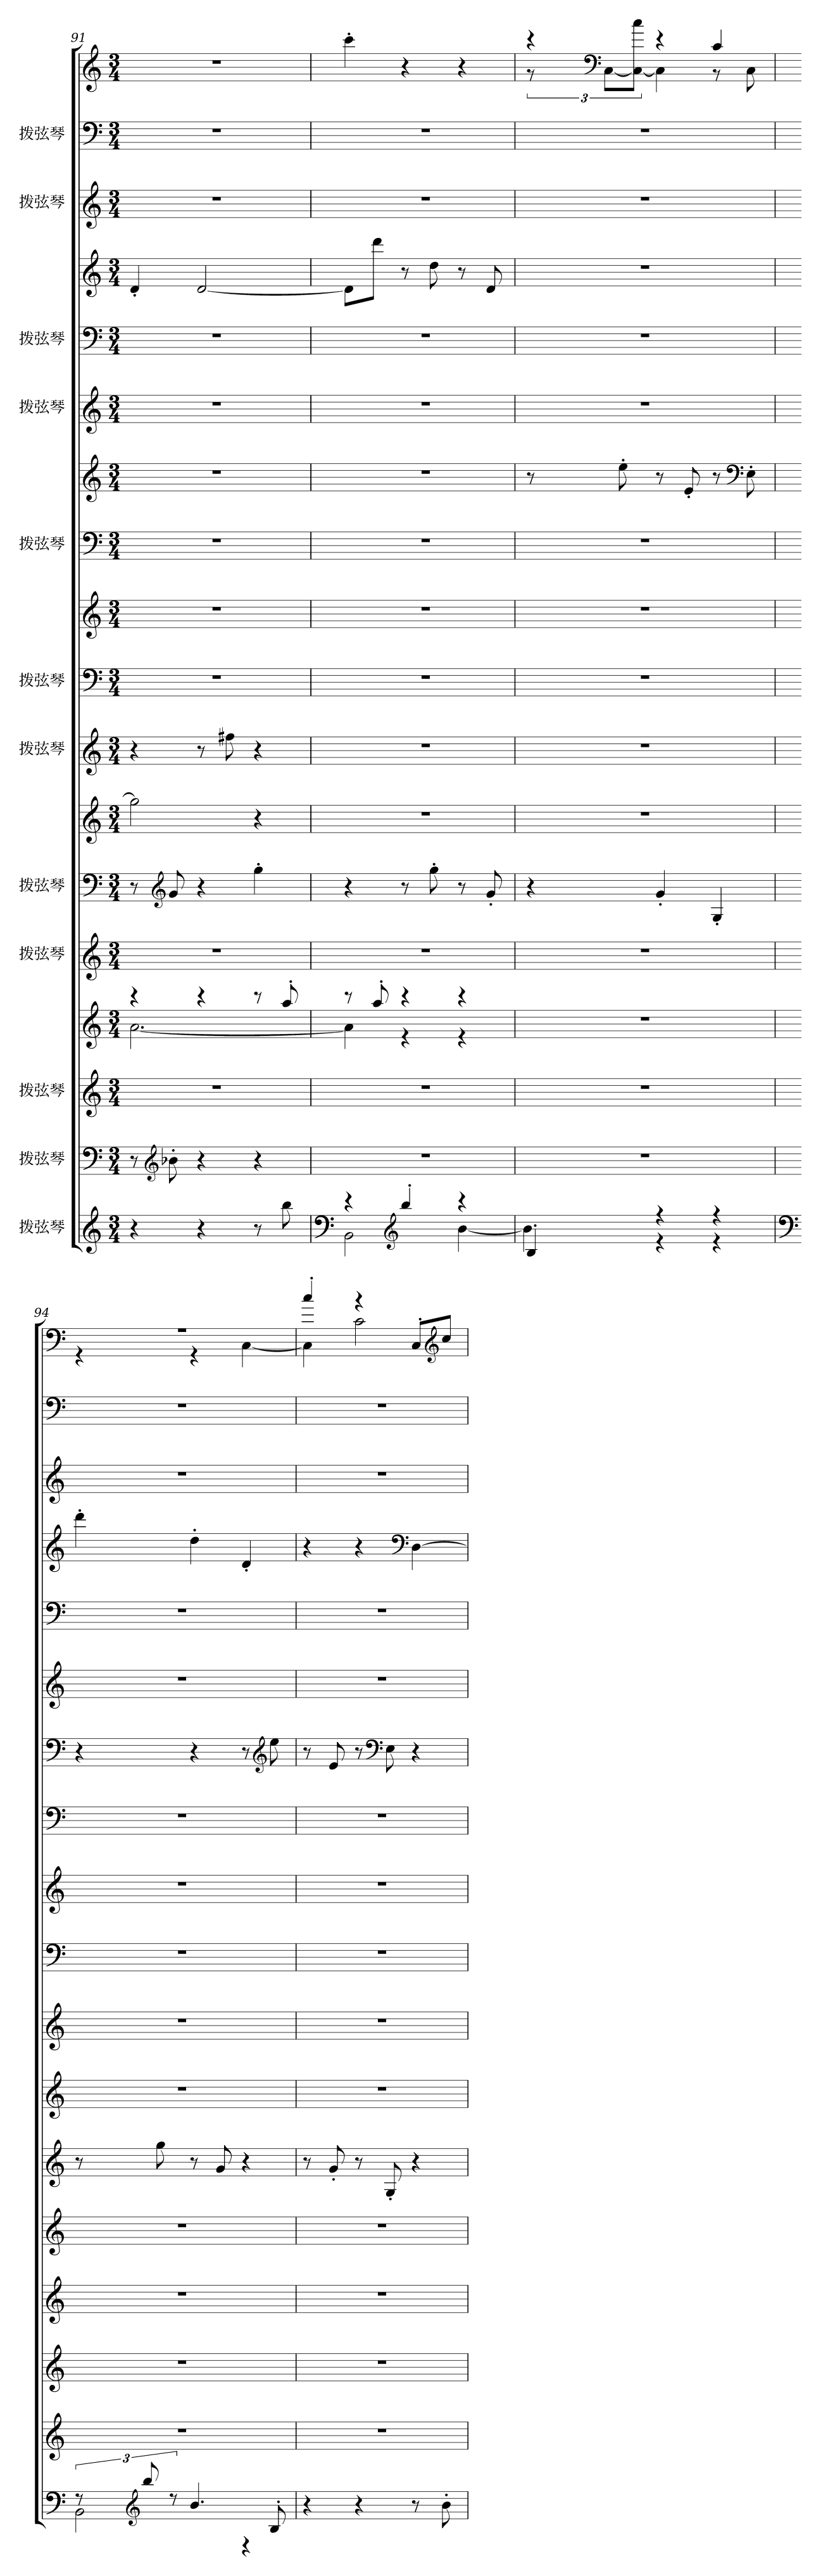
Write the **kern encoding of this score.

**kern	**kern	**kern	**kern	**kern	**kern	**kern	**kern	**kern	**kern	**kern	**kern	**kern	**kern	**kern	**kern	**kern	**kern
*part12	*part11	*part10	*part10	*part9	*part8	*part8	*part7	*part6	*part6	*part5	*part5	*part4	*part3	*part3	*part2	*part1	*part1
*staff18	*staff17	*staff16	*staff15	*staff14	*staff13	*staff12	*staff11	*staff10	*staff9	*staff8	*staff7	*staff6	*staff5	*staff4	*staff3	*staff2	*staff1
*I"拨弦琴	*I"拨弦琴	*I"拨弦琴	*	*I"拨弦琴	*I"拨弦琴	*	*I"拨弦琴	*I"拨弦琴	*	*I"拨弦琴	*	*I"拨弦琴	*I"拨弦琴	*	*I"拨弦琴	*I"拨弦琴	*
*clefG2	*clefF4	*clefG2	*clefG2	*clefG2	*clefF4	*clefG2	*clefG2	*clefF4	*clefG2	*clefF4	*clefG2	*clefG2	*clefF4	*clefG2	*clefG2	*clefF4	*clefG2
*k[]	*k[]	*k[]	*k[]	*k[]	*k[]	*k[]	*k[]	*k[]	*k[]	*k[]	*k[]	*k[]	*k[]	*k[]	*k[]	*k[]	*k[]
*M3/4	*M3/4	*M3/4	*M3/4	*M3/4	*M3/4	*M3/4	*M3/4	*M3/4	*M3/4	*M3/4	*M3/4	*M3/4	*M3/4	*M3/4	*M3/4	*M3/4	*M3/4
=91	=91	=91	=91	=91	=91	=91	=91	=91	=91	=91	=91	=91	=91	=91	=91	=91	=91
*	*	*	*^	*	*	*	*	*	*	*	*	*	*	*	*	*	*
4r	8r	2.r	4r	[2.a\	2.r	8r	2gg\]	4r	2.r	2.r	2.r	2.r	2.r	2.r	4d'/	2.r	2.r	2.r
*	*clefG2	*	*	*	*	*clefG2	*	*	*	*	*	*	*	*	*	*	*	*
.	8b-X'\	.	.	.	.	8g/	.	.	.	.	.	.	.	.	.	.	.	.
4r	4r	.	4r	.	.	4r	.	8r	.	.	.	.	.	.	[2d/	.	.	.
.	.	.	.	.	.	.	.	8ff#X\	.	.	.	.	.	.	.	.	.	.
8r	4r	.	8r	.	.	4gg'\	4r	4r	.	.	.	.	.	.	.	.	.	.
8bb\	.	.	8aa'/	.	.	.	.	.	.	.	.	.	.	.	.	.	.	.
=92	=92	=92	=92	=92	=92	=92	=92	=92	=92	=92	=92	=92	=92	=92	=92	=92	=92	=92
*clefF4	*	*	*	*	*	*	*	*	*	*	*	*	*	*	*	*	*	*
*^	*	*	*	*	*	*	*	*	*	*	*	*	*	*	*	*	*	*
4r	2BB\	2.r	2.r	8r	4a\]	2.r	4r	2.r	2.r	2.r	2.r	2.r	2.r	2.r	2.r	8d\L]	2.r	2.r	4ccc'\
.	.	.	.	8aa'/	.	.	.	.	.	.	.	.	.	.	.	8ddd\J	.	.	.
*clefG2	*	*	*	*	*	*	*	*	*	*	*	*	*	*	*	*	*	*	*
4bb'/	.	.	.	4r	4r	.	8r	.	.	.	.	.	.	.	.	8r	.	.	4r
.	.	.	.	.	.	.	8gg'\	.	.	.	.	.	.	.	.	8dd\	.	.	.
4r	[4b\	.	.	4r	4r	.	8r	.	.	.	.	.	.	.	.	8r	.	.	4r
.	.	.	.	.	.	.	8g'/	.	.	.	.	.	.	.	.	8d/	.	.	.
*	*	*	*	*v	*v	*	*	*	*	*	*	*	*	*	*	*	*	*	*
!!LO:PB:g=z
=93	=93	=93	=93	=93	=93	=93	=93	=93	=93	=93	=93	=93	=93	=93	=93	=93	=93	=93
*	*	*	*	*	*	*	*	*	*	*	*	*	*	*	*	*	*	*^
4B'/	4b\]	2.r	2.r	2.r	2.r	4r	2.r	2.r	2.r	2.r	2.r	8r	2.r	2.r	2.r	2.r	2.r	4r	12r
*	*	*	*	*	*	*	*	*	*	*	*	*	*	*	*	*	*	*clefF4	*
.	.	.	.	.	.	.	.	.	.	.	.	.	.	.	.	.	.	.	[12C\L
.	.	.	.	.	.	.	.	.	.	.	.	8ee'\	.	.	.	.	.	.	.
.	.	.	.	.	.	.	.	.	.	.	.	.	.	.	.	.	.	.	12C\_ 12cc\J
4r	4r	.	.	.	.	4g'/	.	.	.	.	.	8r	.	.	.	.	.	4r	4C\]
.	.	.	.	.	.	.	.	.	.	.	.	8e'/	.	.	.	.	.	.	.
4r	4r	.	.	.	.	4G'/	.	.	.	.	.	8r	.	.	.	.	.	4c/	8r
*	*	*	*	*	*	*	*	*	*	*	*	*clefF4	*	*	*	*	*	*	*
.	.	.	.	.	.	.	.	.	.	.	.	8E'\	.	.	.	.	.	.	8C\
=94	=94	=94	=94	=94	=94	=94	=94	=94	=94	=94	=94	=94	=94	=94	=94	=94	=94	=94	=94
*clefF4	*	*	*	*	*	*	*	*	*	*	*	*	*	*	*	*	*	*	*
12r	2BB\	2.r	2.r	2.r	2.r	8r	2.r	2.r	2.r	2.r	2.r	4r	2.r	2.r	4ddd'\	2.r	2.r	2.r	4r
*clefG2	*	*	*	*	*	*	*	*	*	*	*	*	*	*	*	*	*	*	*
12bb/	.	.	.	.	.	.	.	.	.	.	.	.	.	.	.	.	.	.	.
.	.	.	.	.	.	8gg\	.	.	.	.	.	.	.	.	.	.	.	.	.
12r	.	.	.	.	.	.	.	.	.	.	.	.	.	.	.	.	.	.	.
4.b/	.	.	.	.	.	8r	.	.	.	.	.	4r	.	.	4dd'\	.	.	.	4r
.	.	.	.	.	.	8g/	.	.	.	.	.	.	.	.	.	.	.	.	.
.	4r	.	.	.	.	4r	.	.	.	.	.	8r	.	.	4d'/	.	.	.	[4C\
*	*	*	*	*	*	*	*	*	*	*	*	*clefG2	*	*	*	*	*	*	*
8B'/	.	.	.	.	.	.	.	.	.	.	.	8ee\	.	.	.	.	.	.	.
*v	*v	*	*	*	*	*	*	*	*	*	*	*	*	*	*	*	*	*	*
=95	=95	=95	=95	=95	=95	=95	=95	=95	=95	=95	=95	=95	=95	=95	=95	=95	=95	=95
4r	2.r	2.r	2.r	2.r	8r	2.r	2.r	2.r	2.r	2.r	8r	2.r	2.r	4r	2.r	2.r	4cc'/	4C\]
.	.	.	.	.	8g'/	.	.	.	.	.	8e/	.	.	.	.	.	.	.
4r	.	.	.	.	8r	.	.	.	.	.	8r	.	.	4r	.	.	4r	2c\
*	*	*	*	*	*	*	*	*	*	*	*clefF4	*	*	*	*	*	*	*
.	.	.	.	.	8G'/	.	.	.	.	.	8E\	.	.	.	.	.	.	.
*	*	*	*	*	*	*	*	*	*	*	*	*	*	*clefF4	*	*	*	*
8r	.	.	.	.	4r	.	.	.	.	.	4r	.	.	[4D\	.	.	8C'/L	.
*	*	*	*	*	*	*	*	*	*	*	*	*	*	*	*	*	*clefG2	*
8b'\	.	.	.	.	.	.	.	.	.	.	.	.	.	.	.	.	8cc/J	.
*	*	*	*	*	*	*	*	*	*	*	*	*	*	*	*	*	*v	*v
=	=	=	=	=	=	=	=	=	=	=	=	=	=	=	=	=	=
*-	*-	*-	*-	*-	*-	*-	*-	*-	*-	*-	*-	*-	*-	*-	*-	*-	*-
